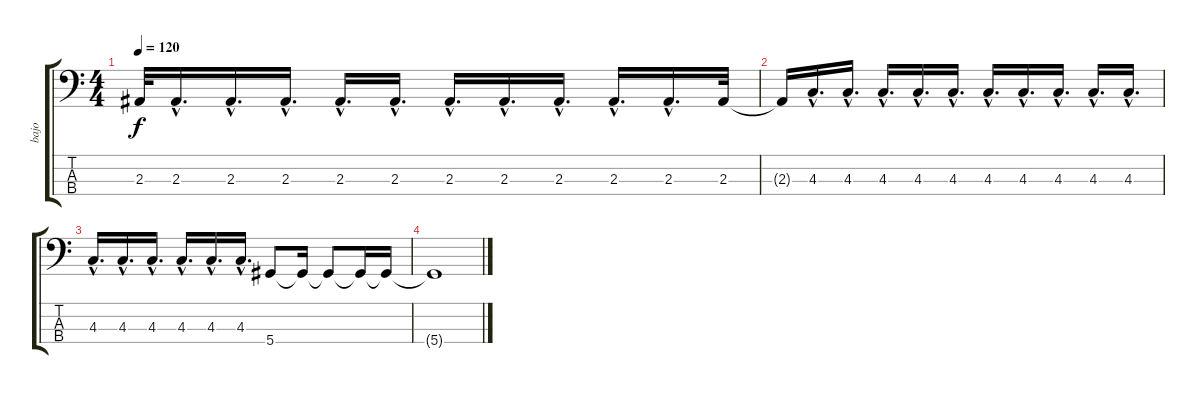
\track ("bajo" "bajo") {instrument electricbasspick}
\staff {score tabs}
\tuning (Gb2 Db2 Ab1 Eb1) {hide}
\ts (4 4)
\tempo 120
\clef f4
\ks c
2.3{t}.32{dy f} 2.3{hac}.16{d} 2.3{hac}.16{d} 2.3{hac}.16{d} 2.3{hac}.16{d} 2.3{hac}.16{d} 2.3{hac}.16{d} 2.3{hac}.16{d} 2.3{hac}.16{d} 2.3{hac}.16{d} 2.3{hac}.16{d} 2.3.32 |
2.3{t}.16 4.3{hac}.16{d} 4.3{hac}.16{d} 4.3{hac}.16{d} 4.3{hac}.16{d} 4.3{hac}.16{d} 4.3{hac}.16{d} 4.3{hac}.16{d} 4.3{hac}.16{d} 4.3{hac}.16{d} 4.3{hac}.16{d} |
4.3{hac}.16{d} 4.3{hac}.16{d} 4.3{hac}.16{d} 4.3{hac}.16{d} 4.3{hac}.16{d} 4.3{hac}.16{d} 5.4.8 5.4{t}.16 5.4{t}.8 5.4{t}.16 5.4{t}.16 |
5.4{t}.1
